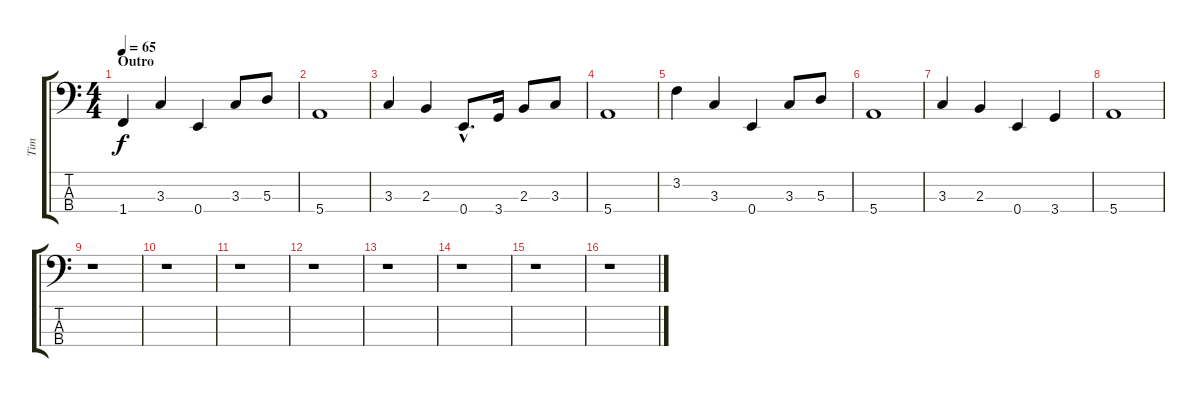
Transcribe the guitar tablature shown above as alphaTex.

\track ("Tim" "Tim") {instrument electricbassfinger}
\staff {score tabs}
\tuning (G2 D2 A1 E1) {hide}
\ts (4 4)
\section ("" "Outro")
\tempo 65
\clef f4
\ks c
1.4.4{dy f} 3.3.4 0.4.4 3.3.8 5.3.8 |
5.4.1 |
3.3.4 2.3.4 0.4{hac}.8{d} 3.4.16 2.3.8 3.3.8 |
5.4.1 |
3.2.4 3.3.4 0.4.4 3.3.8 5.3.8 |
5.4.1 |
3.3.4 2.3.4 0.4.4 3.4.4 |
5.4.1 |
r.1 |
r.1 |
r.1 |
r.1 |
r.1 |
r.1 |
r.1 |
r.1
